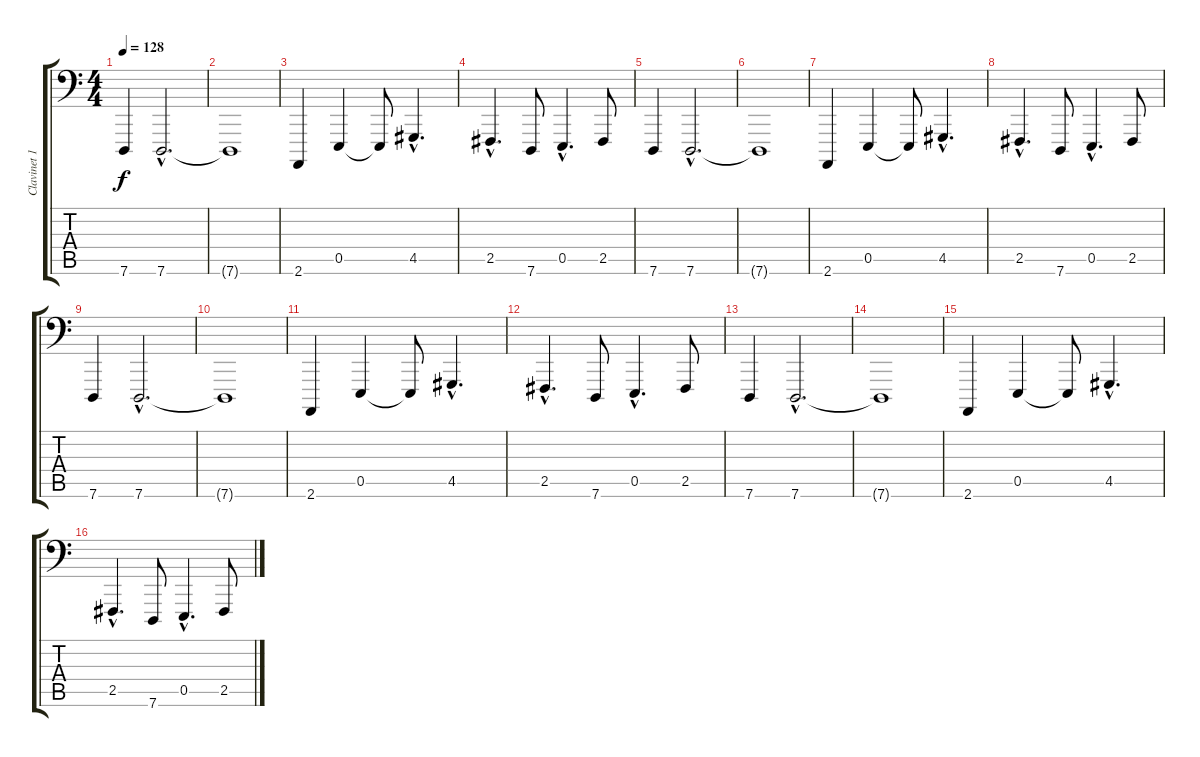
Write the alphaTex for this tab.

\track ("Clavinet 1" "Clavinet 1") {instrument clavinet}
\staff {score tabs}
\tuning (C3 G2 D2 A1 E1 G0) {hide}
\ts (4 4)
\tempo 128
\clef f4
\ks c
7.6.4{dy f} 7.6{hac}.2{d} |
7.6{t}.1 |
2.6.4 0.5.4 0.5{t}.8 4.5{hac}.4{d} |
2.5{hac}.4{d} 7.6.8 0.5{hac}.4{d} 2.5.8 |
7.6.4 7.6{hac}.2{d} |
7.6{t}.1 |
2.6.4 0.5.4 0.5{t}.8 4.5{hac}.4{d} |
2.5{hac}.4{d} 7.6.8 0.5{hac}.4{d} 2.5.8 |
7.6.4 7.6{hac}.2{d} |
7.6{t}.1 |
2.6.4 0.5.4 0.5{t}.8 4.5{hac}.4{d} |
2.5{hac}.4{d} 7.6.8 0.5{hac}.4{d} 2.5.8 |
7.6.4 7.6{hac}.2{d} |
7.6{t}.1 |
2.6.4 0.5.4 0.5{t}.8 4.5{hac}.4{d} |
2.5{hac}.4{d volume 5} 7.6.8 0.5{hac}.4{d} 2.5.8
